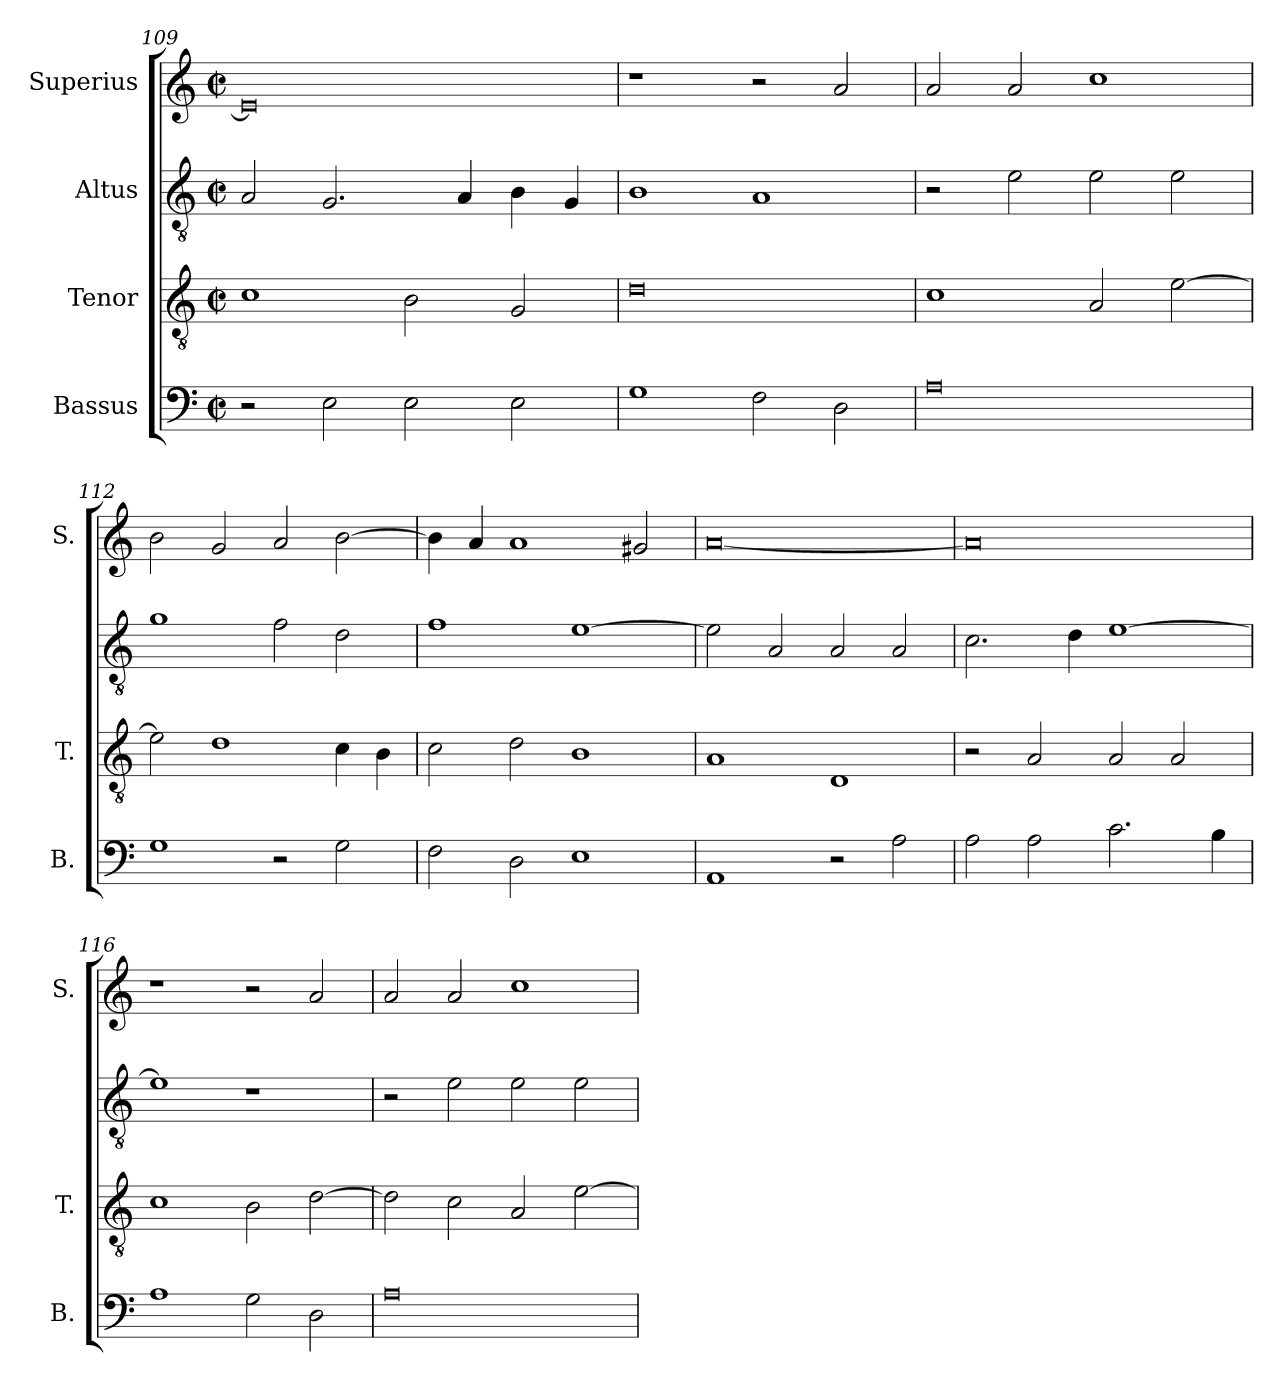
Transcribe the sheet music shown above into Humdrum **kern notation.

**kern	**kern	**kern	**kern
*part4	*part3	*part2	*part1
*staff4	*staff3	*staff2	*staff1
*I"Bassus	*I"Tenor	*I"Altus	*I"Superius
*I'B.	*I'T.	*	*I'S.
*clefF4	*clefGv2	*clefGv2	*clefG2
*	*ITrd7c12	*ITrd7c12	*
*k[]	*k[]	*k[]	*k[]
*C:	*C:	*C:	*C:
*M2/2	*M2/2	*M2/2	*M2/2
*met(c|)	*met(c|)	*met(c|)	*met(c|)
=109	=109	=109	=109
2r	1Ci	2AAi/	0ei]
2Ei\	.	2.GGi/	.
2Ei\	2BBi\	.	.
.	.	4AAi/	.
2Ei\	2GGi/	4BBi\	.
.	.	4GGi/	.
=110	=110	=110	=110
1Gi	0Di	1BBi	1r
2Fi\	.	1AAi	2r
2Di\	.	.	2ai/
=111	=111	=111	=111
0Ai	1Ci	2r	2ai/
.	.	2Ei\	2ai/
.	2AAi/	2Ei\	1cci
.	[>2Ei\	2Ei\	.
!!LO:LB:g=z
=112	=112	=112	=112
1Gi	2Ei\]	1Gi	2bi\
.	1Di	.	2gi/
2r	.	2Fi\	2ai/
2Gi\	4Ci\	2Di\	[>2bi\
.	4BBi\	.	.
=113	=113	=113	=113
2Fi\	2Ci\	1Fi	4bi\]
.	.	.	4ai/
2Di\	2Di\	.	1ai
1Ei	1BBi	[>1Ei	.
.	.	.	2g#Xi/
=114	=114	=114	=114
1AAi	1AAi	2Ei\]	[<0ai
.	.	2AAi/	.
2r	1DDi	2AAi/	.
2Ai\	.	2AAi/	.
=115	=115	=115	=115
2Ai\	2r	2.Ci\	0ai]
2Ai\	2AAi/	.	.
.	.	4Di\	.
2.ci\	2AAi/	[>1Ei	.
.	2AAi/	.	.
4Bi\	.	.	.
=116	=116	=116	=116
1Ai	1Ci	1Ei]	1r
2Gi\	2BBi\	1r	2r
2Di\	[>2Di\	.	2ai/
!!LO:PB:g=z
=117	=117	=117	=117
0Ai	2Di\]	2r	2ai/
.	2Ci\	2Ei\	2ai/
.	2AAi/	2Ei\	1cci
.	[>2Ei\	2Ei\	.
=	=	=	=
*-	*-	*-	*-
